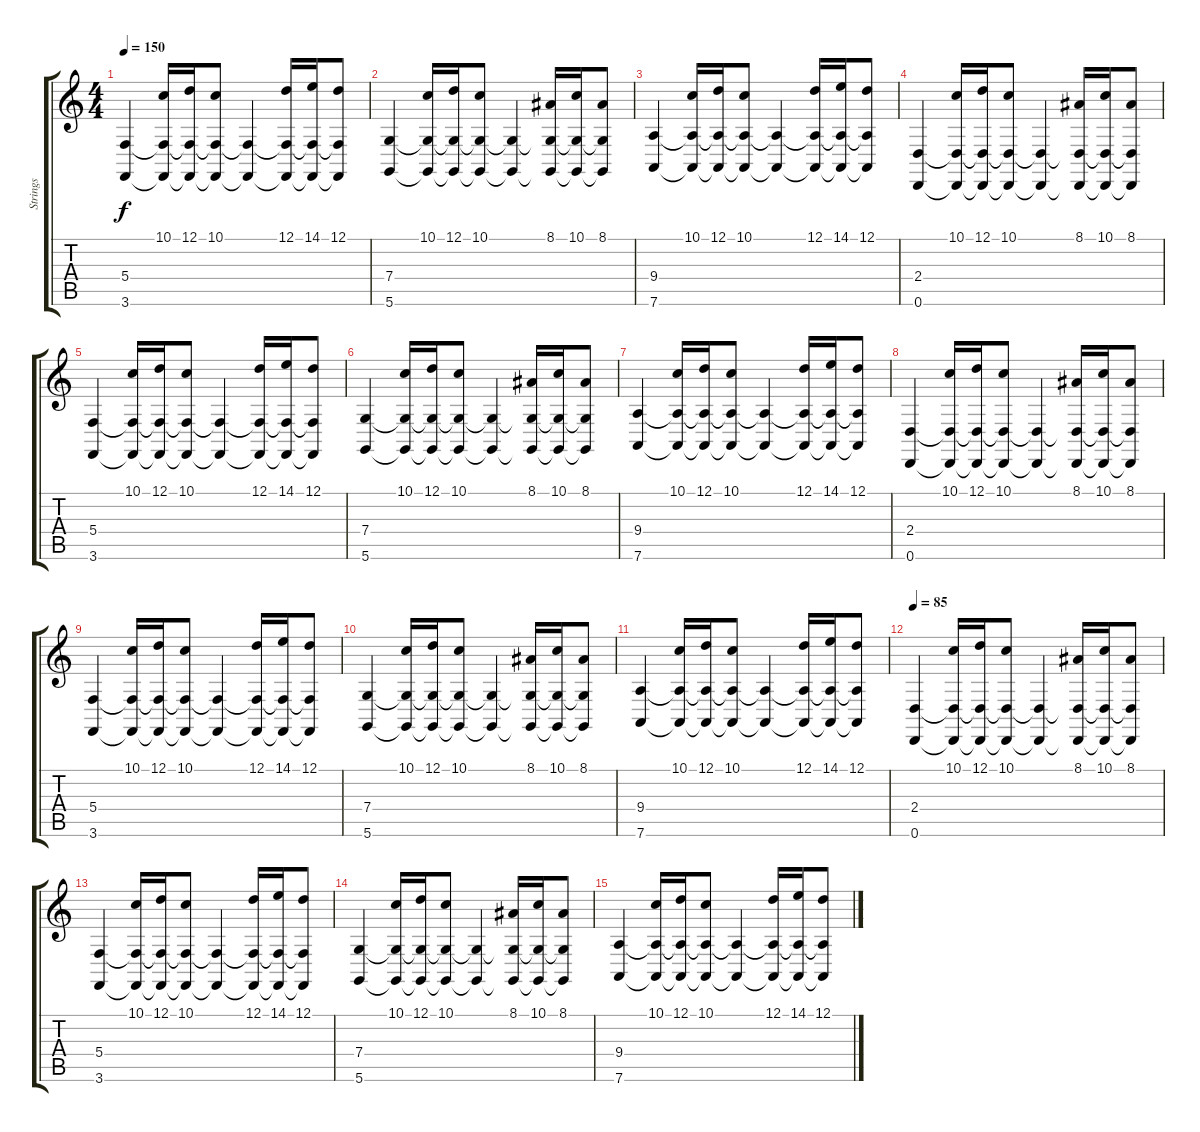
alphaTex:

\track ("Strings" "Strings") {instrument stringensemble1}
\staff {score tabs}
\tuning (D4 A3 F3 C3 G2 D2) {hide}
\ts (4 4)
\tempo 150
\clef g2
\ks c
(5.4 3.6).4{dy f} (10.1 5.4{t} 3.6{t}).16 (12.1 5.4{t} 3.6{t}).16 (10.1 5.4{t} 3.6{t}).8 (5.4{t} 3.6{t}).4 (12.1 5.4{t} 3.6{t}).16 (14.1 5.4{t} 3.6{t}).16 (12.1 5.4{t} 3.6{t}).8 |
(7.4 5.6).4 (10.1 7.4{t} 5.6{t}).16 (12.1 7.4{t} 5.6{t}).16 (10.1 7.4{t} 5.6{t}).8 (7.4{t} 5.6{t}).4 (8.1 7.4{t} 5.6{t}).16 (10.1 7.4{t} 5.6{t}).16 (8.1 7.4{t} 5.6{t}).8 |
(9.4 7.6).4 (10.1 9.4{t} 7.6{t}).16 (12.1 9.4{t} 7.6{t}).16 (10.1 9.4{t} 7.6{t}).8 (9.4{t} 7.6{t}).4 (12.1 9.4{t} 7.6{t}).16 (14.1 9.4{t} 7.6{t}).16 (12.1 9.4{t} 7.6{t}).8 |
(2.4 0.6).4 (10.1 2.4{t} 0.6{t}).16 (12.1 2.4{t} 0.6{t}).16 (10.1 2.4{t} 0.6{t}).8 (2.4{t} 0.6{t}).4 (8.1 2.4{t} 0.6{t}).16 (10.1 2.4{t} 0.6{t}).16 (8.1 2.4{t} 0.6{t}).8 |
(5.4 3.6).4 (10.1 5.4{t} 3.6{t}).16 (12.1 5.4{t} 3.6{t}).16 (10.1 5.4{t} 3.6{t}).8 (5.4{t} 3.6{t}).4 (12.1 5.4{t} 3.6{t}).16 (14.1 5.4{t} 3.6{t}).16 (12.1 5.4{t} 3.6{t}).8 |
(7.4 5.6).4 (10.1 7.4{t} 5.6{t}).16 (12.1 7.4{t} 5.6{t}).16 (10.1 7.4{t} 5.6{t}).8 (7.4{t} 5.6{t}).4 (8.1 7.4{t} 5.6{t}).16 (10.1 7.4{t} 5.6{t}).16 (8.1 7.4{t} 5.6{t}).8 |
(9.4 7.6).4 (10.1 9.4{t} 7.6{t}).16 (12.1 9.4{t} 7.6{t}).16 (10.1 9.4{t} 7.6{t}).8 (9.4{t} 7.6{t}).4 (12.1 9.4{t} 7.6{t}).16 (14.1 9.4{t} 7.6{t}).16 (12.1 9.4{t} 7.6{t}).8 |
(2.4 0.6).4 (10.1 2.4{t} 0.6{t}).16 (12.1 2.4{t} 0.6{t}).16 (10.1 2.4{t} 0.6{t}).8 (2.4{t} 0.6{t}).4 (8.1 2.4{t} 0.6{t}).16 (10.1 2.4{t} 0.6{t}).16 (8.1 2.4{t} 0.6{t}).8 |
(5.4 3.6).4 (10.1 5.4{t} 3.6{t}).16 (12.1 5.4{t} 3.6{t}).16 (10.1 5.4{t} 3.6{t}).8 (5.4{t} 3.6{t}).4 (12.1 5.4{t} 3.6{t}).16 (14.1 5.4{t} 3.6{t}).16 (12.1 5.4{t} 3.6{t}).8 |
(7.4 5.6).4 (10.1 7.4{t} 5.6{t}).16 (12.1 7.4{t} 5.6{t}).16 (10.1 7.4{t} 5.6{t}).8 (7.4{t} 5.6{t}).4 (8.1 7.4{t} 5.6{t}).16 (10.1 7.4{t} 5.6{t}).16 (8.1 7.4{t} 5.6{t}).8 |
(9.4 7.6).4 (10.1 9.4{t} 7.6{t}).16 (12.1 9.4{t} 7.6{t}).16 (10.1 9.4{t} 7.6{t}).8 (9.4{t} 7.6{t}).4 (12.1 9.4{t} 7.6{t}).16 (14.1 9.4{t} 7.6{t}).16 (12.1 9.4{t} 7.6{t}).8 |
\tempo 85
(2.4 0.6).4 (10.1 2.4{t} 0.6{t}).16 (12.1 2.4{t} 0.6{t}).16 (10.1 2.4{t} 0.6{t}).8 (2.4{t} 0.6{t}).4 (8.1 2.4{t} 0.6{t}).16 (10.1 2.4{t} 0.6{t}).16 (8.1 2.4{t} 0.6{t}).8 |
(5.4 3.6).4 (10.1 5.4{t} 3.6{t}).16 (12.1 5.4{t} 3.6{t}).16 (10.1 5.4{t} 3.6{t}).8 (5.4{t} 3.6{t}).4 (12.1 5.4{t} 3.6{t}).16 (14.1 5.4{t} 3.6{t}).16 (12.1 5.4{t} 3.6{t}).8 |
(7.4 5.6).4 (10.1 7.4{t} 5.6{t}).16 (12.1 7.4{t} 5.6{t}).16 (10.1 7.4{t} 5.6{t}).8 (7.4{t} 5.6{t}).4 (8.1 7.4{t} 5.6{t}).16 (10.1 7.4{t} 5.6{t}).16 (8.1 7.4{t} 5.6{t}).8 |
(9.4 7.6).4 (10.1 9.4{t} 7.6{t}).16 (12.1 9.4{t} 7.6{t}).16 (10.1 9.4{t} 7.6{t}).8 (9.4{t} 7.6{t}).4 (12.1 9.4{t} 7.6{t}).16 (14.1 9.4{t} 7.6{t}).16 (12.1 9.4{t} 7.6{t}).8
